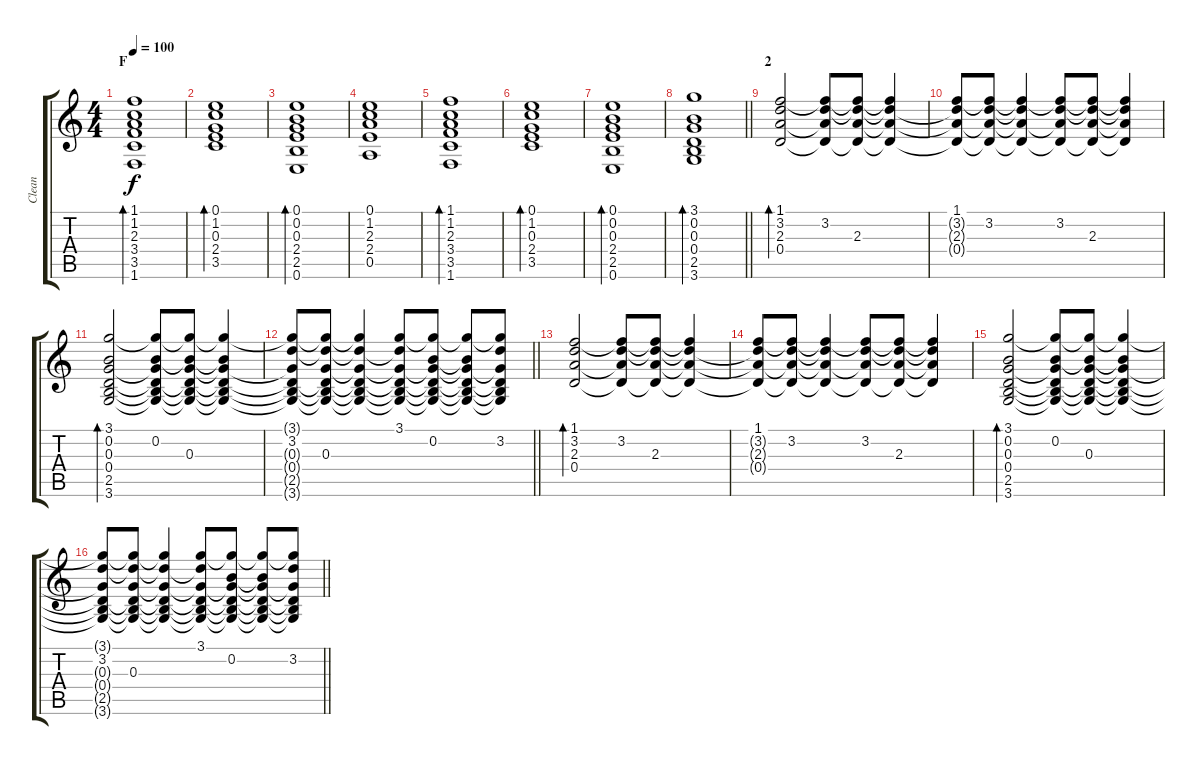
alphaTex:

\track ("Clean" "Clean") {instrument electricguitarclean}
\staff {score tabs}
\tuning (E4 B3 G3 D3 A2 E2) {hide}
\ts (4 4)
\section ("" "F")
\tempo 100
\clef g2
\ks c
(1.1 1.2 2.3 3.4 3.5 1.6).1{bd 240 dy f} |
(0.1 1.2 0.3 2.4 3.5).1{bd 240} |
(0.1 0.2 0.3 2.4 2.5 0.6).1{bd 240} |
(0.1 1.2 2.3 2.4 0.5).1 |
(1.1 1.2 2.3 3.4 3.5 1.6).1{bd 240} |
(0.1 1.2 0.3 2.4 3.5).1{bd 240} |
(0.1 0.2 0.3 2.4 2.5 0.6).1{bd 240} |
\barLineRight lightlight
(3.1 0.2 0.3 0.4 2.5 3.6).1{bd 240} |
\section ("" "2")
(1.1 3.2 2.3 0.4).2{bd 240} (1.1{t} 3.2 2.3{t} 0.4{t}).8 (1.1{t} 3.2{t} 2.3 0.4{t}).8 (1.1{t} 3.2{t} 2.3{t} 0.4{t}).4 |
(1.1 3.2{t} 2.3{t} 0.4{t}).8 (1.1{t} 3.2 2.3{t} 0.4{t}).8 (1.1{t} 3.2{t} 2.3{t} 0.4{t}).4 (1.1{t} 3.2 2.3{t} 0.4{t}).8 (1.1{t} 3.2{t} 2.3 0.4{t}).8 (1.1{t} 3.2{t} 2.3{t} 0.4{t}).4 |
(3.1 0.2 0.3 0.4 2.5 3.6).2{bd 240} (3.1{t} 0.2 0.3{t} 0.4{t} 2.5{t} 3.6{t}).8 (3.1{t} 0.2{t} 0.3 0.4{t} 2.5{t} 3.6{t}).8 (3.1{t} 0.2{t} 0.3{t} 0.4{t} 2.5{t} 3.6{t}).4 |
\barLineRight lightlight
(3.1{t} 3.2 0.3{t} 0.4{t} 2.5{t} 3.6{t}).8 (3.1{t} 3.2{t} 0.3 0.4{t} 2.5{t} 3.6{t}).8 (3.1{t} 3.2{t} 0.3{t} 0.4{t} 2.5{t} 3.6{t}).4 (3.1 3.2{t} 0.3{t} 0.4{t} 2.5{t} 3.6{t}).8 (3.1{t} 0.2 0.3{t} 0.4{t} 2.5{t} 3.6{t}).8 (3.1{t} 0.2{t} 0.3{t} 0.4{t} 2.5{t} 3.6{t}).8 (3.1{t} 3.2 0.3{t} 0.4{t} 2.5{t} 3.6{t}).8 |
(1.1 3.2 2.3 0.4).2{bd 240} (1.1{t} 3.2 2.3{t} 0.4{t}).8 (1.1{t} 3.2{t} 2.3 0.4{t}).8 (1.1{t} 3.2{t} 2.3{t} 0.4{t}).4 |
(1.1 3.2{t} 2.3{t} 0.4{t}).8 (1.1{t} 3.2 2.3{t} 0.4{t}).8 (1.1{t} 3.2{t} 2.3{t} 0.4{t}).4 (1.1{t} 3.2 2.3{t} 0.4{t}).8 (1.1{t} 3.2{t} 2.3 0.4{t}).8 (1.1{t} 3.2{t} 2.3{t} 0.4{t}).4 |
(3.1 0.2 0.3 0.4 2.5 3.6).2{bd 240} (3.1{t} 0.2 0.3{t} 0.4{t} 2.5{t} 3.6{t}).8 (3.1{t} 0.2{t} 0.3 0.4{t} 2.5{t} 3.6{t}).8 (3.1{t} 0.2{t} 0.3{t} 0.4{t} 2.5{t} 3.6{t}).4 |
\barLineRight lightlight
(3.1{t} 3.2 0.3{t} 0.4{t} 2.5{t} 3.6{t}).8 (3.1{t} 3.2{t} 0.3 0.4{t} 2.5{t} 3.6{t}).8 (3.1{t} 3.2{t} 0.3{t} 0.4{t} 2.5{t} 3.6{t}).4 (3.1 3.2{t} 0.3{t} 0.4{t} 2.5{t} 3.6{t}).8 (3.1{t} 0.2 0.3{t} 0.4{t} 2.5{t} 3.6{t}).8 (3.1{t} 0.2{t} 0.3{t} 0.4{t} 2.5{t} 3.6{t}).8 (3.1{t} 3.2 0.3{t} 0.4{t} 2.5{t} 3.6{t}).8
